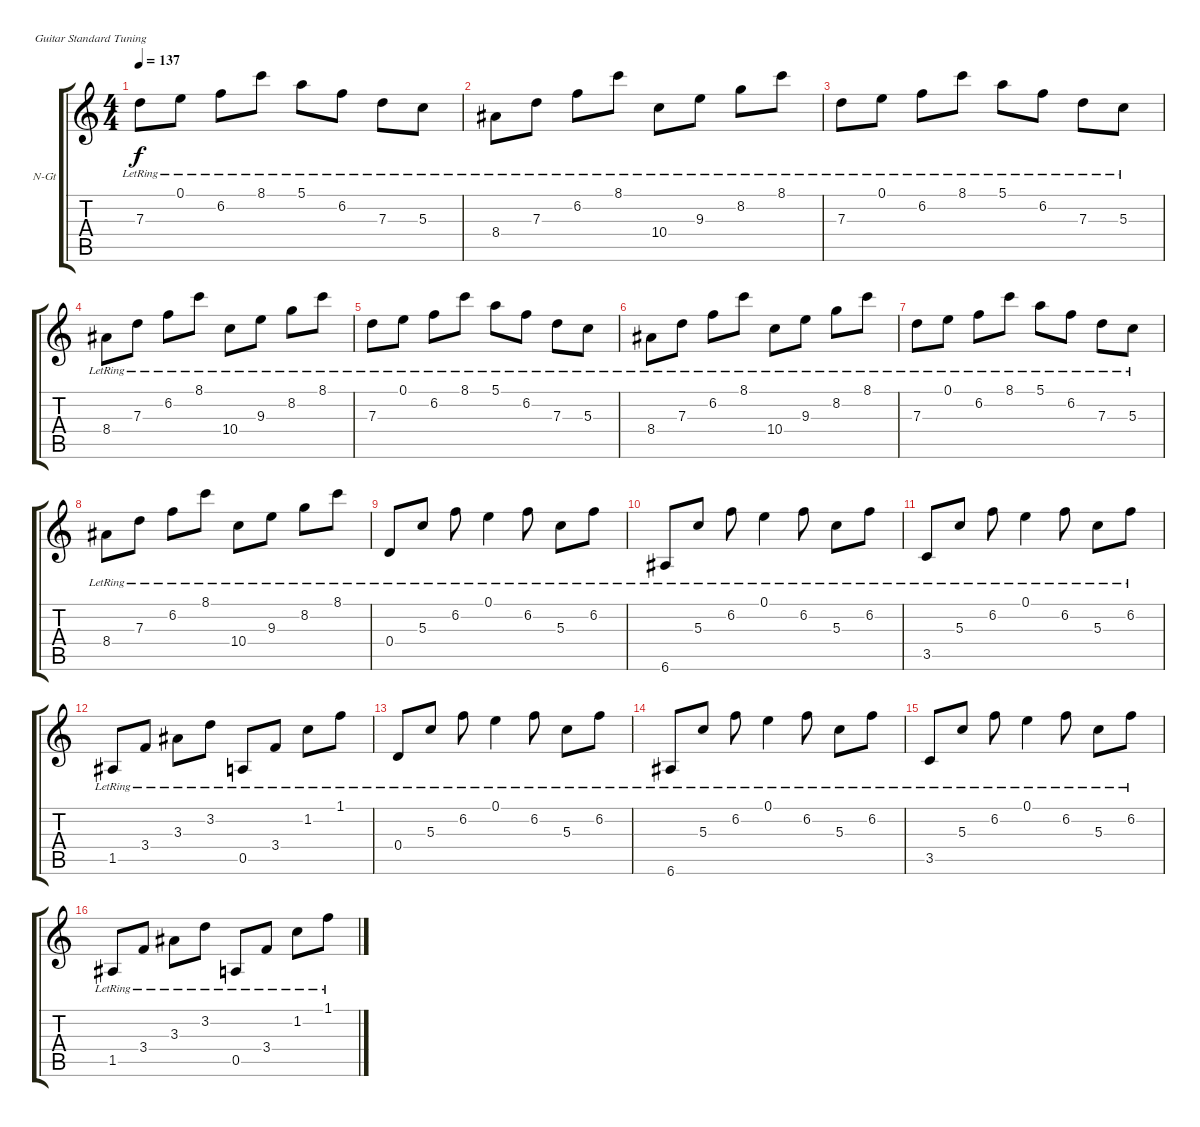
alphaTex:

\defaultSystemsLayout 4
\bracketExtendMode groupsimilarinstruments
\firstSystemTrackNameOrientation horizontal
\otherSystemsTrackNameOrientation horizontal
\track ("Nylon Guitar" "N-Gt") {instrument acousticguitarnylon}
\staff {score tabs}
\tuning (E4 B3 G3 D3 A2 E2)
\ts (4 4)
\tempo 137
\clef g2
\ks c
7.3{lr}.8{dy f instrument acousticguitarnylon} 0.1{lr}.8 6.2{lr}.8 8.1{lr}.8 5.1{lr}.8 6.2{lr}.8 7.3{lr}.8 5.3{lr}.8 |
8.4{lr}.8 7.3{lr}.8 6.2{lr}.8 8.1{lr}.8 10.4{lr}.8 9.3{lr}.8 8.2{lr}.8 8.1{lr}.8 |
7.3{lr}.8 0.1{lr}.8 6.2{lr}.8 8.1{lr}.8 5.1{lr}.8 6.2{lr}.8 7.3{lr}.8 5.3{lr}.8 |
8.4{lr}.8 7.3{lr}.8 6.2{lr}.8 8.1{lr}.8 10.4{lr}.8 9.3{lr}.8 8.2{lr}.8 8.1{lr}.8 |
7.3{lr}.8 0.1{lr}.8 6.2{lr}.8 8.1{lr}.8 5.1{lr}.8 6.2{lr}.8 7.3{lr}.8 5.3{lr}.8 |
8.4{lr}.8 7.3{lr}.8 6.2{lr}.8 8.1{lr}.8 10.4{lr}.8 9.3{lr}.8 8.2{lr}.8 8.1{lr}.8 |
7.3{lr}.8 0.1{lr}.8 6.2{lr}.8 8.1{lr}.8 5.1{lr}.8 6.2{lr}.8 7.3{lr}.8 5.3{lr}.8 |
8.4{lr}.8 7.3{lr}.8 6.2{lr}.8 8.1{lr}.8 10.4{lr}.8 9.3{lr}.8 8.2{lr}.8 8.1{lr}.8 |
0.4{lr}.8 5.3{lr}.8 6.2{lr}.8 0.1{lr}.4 6.2{lr}.8 5.3{lr}.8 6.2{lr}.8 |
6.6{lr}.8 5.3{lr}.8 6.2{lr}.8 0.1{lr}.4 6.2{lr}.8 5.3{lr}.8 6.2{lr}.8 |
3.5{lr}.8 5.3{lr}.8 6.2{lr}.8 0.1{lr}.4 6.2{lr}.8 5.3{lr}.8 6.2{lr}.8 |
1.5{lr}.8 3.4{lr}.8 3.3{lr}.8 3.2{lr}.8 0.5{lr}.8 3.4{lr}.8 1.2{lr}.8 1.1{lr}.8 |
0.4{lr}.8 5.3{lr}.8 6.2{lr}.8 0.1{lr}.4 6.2{lr}.8 5.3{lr}.8 6.2{lr}.8 |
6.6{lr}.8 5.3{lr}.8 6.2{lr}.8 0.1{lr}.4 6.2{lr}.8 5.3{lr}.8 6.2{lr}.8 |
3.5{lr}.8 5.3{lr}.8 6.2{lr}.8 0.1{lr}.4 6.2{lr}.8 5.3{lr}.8 6.2{lr}.8 |
1.5{lr}.8 3.4{lr}.8 3.3{lr}.8 3.2{lr}.8 0.5{lr}.8 3.4{lr}.8 1.2{lr}.8 1.1{lr}.8
